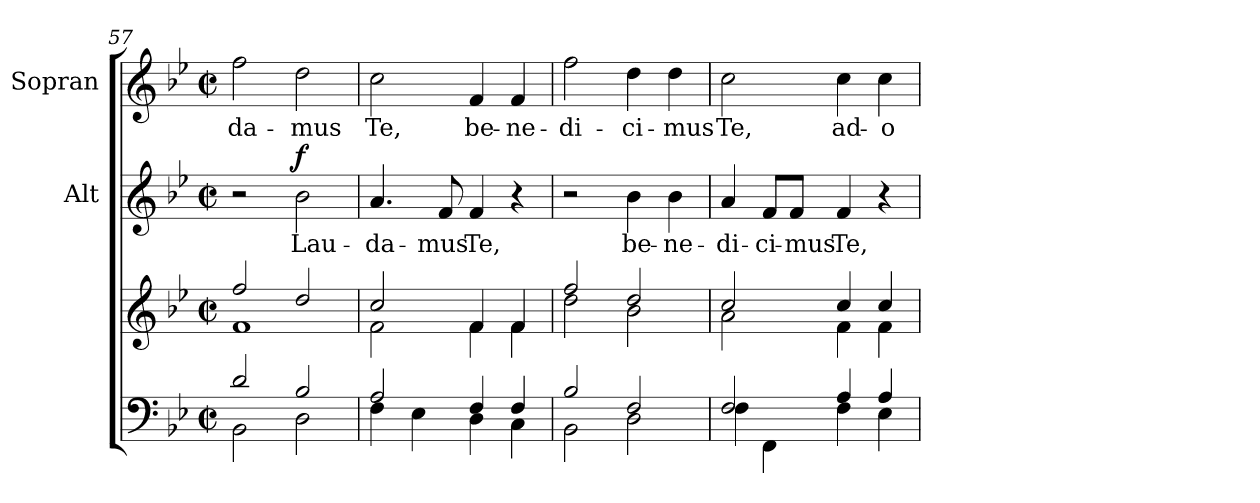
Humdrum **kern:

**kern	**kern	**kern	**text	**dynam	**kern	**text
*part3	*part3	*part2	*part2	*part2	*part1	*part1
*staff4	*staff3	*staff2	*staff2	*staff2	*staff1	*staff1
*	*	*I"Alt	*	*	*I"Sopran	*
*	*	*I'A.	*	*	*I'S.	*
*clefF4	*clefG2	*clefG2	*	*	*clefG2	*
*k[b-e-]	*k[b-e-]	*k[b-e-]	*	*	*k[b-e-]	*
*B-:	*B-:	*B-:	*	*	*B-:	*
*M2/2	*M2/2	*M2/2	*	*	*M2/2	*
*met(c|)	*met(c|)	*met(c|)	*	*	*met(c|)	*
=57	=57	=57	=57	=57	=57	=57
*^	*^	*	*	*	*	*
!	!	!	!	!	!	!	!	!LO:LY:b
2d/	2BB-\	2ff/	1f	2r	.	.	2ff\	-da-
!	!	!	!	!	!LO:LY:b	!LO:DY:a	!	!LO:LY:b
2B-/	2D\	2dd/	.	2b-\	Lau-	f	2dd\	-mus
=58	=58	=58	=58	=58	=58	=58	=58	=58
!	!	!	!	!	!LO:LY:b	!	!	!LO:LY:b
2A/	4F\	2cc/	2f\	4.a/	-da-	.	2cc\	Te,
.	4E-\	.	.	.	.	.	.	.
!	!	!	!	!	!LO:LY:b	!	!	!
.	.	.	.	8f/	-mus	.	.	.
!	!	!	!	!	!LO:LY:b	!	!	!LO:LY:b
4F/	4D\	4f/	4f\	4f/	Te,	.	4f/	be-
!	!	!	!	!	!	!	!	!LO:LY:b
4F/	4C\	4f/	4f\	4r	.	.	4f/	-ne-
=59	=59	=59	=59	=59	=59	=59	=59	=59
!	!	!	!	!	!	!	!	!LO:LY:b
2B-/	2BB-\	2ff/	2dd\	2r	.	.	2ff\	-di-
!	!	!	!	!	!LO:LY:b	!	!	!LO:LY:b
2F/	2D\	2dd/	2b-\	4b-\	be-	.	4dd\	-ci-
!	!	!	!	!	!LO:LY:b	!	!	!LO:LY:b
.	.	.	.	4b-\	-ne-	.	4dd\	-mus
=60	=60	=60	=60	=60	=60	=60	=60	=60
!	!	!	!	!	!LO:LY:b	!	!	!LO:LY:b
2F/	4F\	2cc/	2a\	4a/	-di-	.	2cc\	Te,
!	!	!	!	!	!LO:LY:b	!	!	!
.	4FF\	.	.	8f/L	-ci-	.	.	.
!	!	!	!	!	!LO:LY:b	!	!	!
.	.	.	.	8f/J	-mus	.	.	.
!	!	!	!	!	!LO:LY:b	!	!	!LO:LY:b
4A/	4F\	4cc/	4f\	4f/	Te,	.	4cc\	ad-
!	!	!	!	!	!	!	!	!LO:LY:b
4A/	4E-\	4cc/	4f\	4r	.	.	4cc\	-o-
*v	*v	*	*	*	*	*	*	*
*	*v	*v	*	*	*	*	*
=	=	=	=	=	=	=
*-	*-	*-	*-	*-	*-	*-
